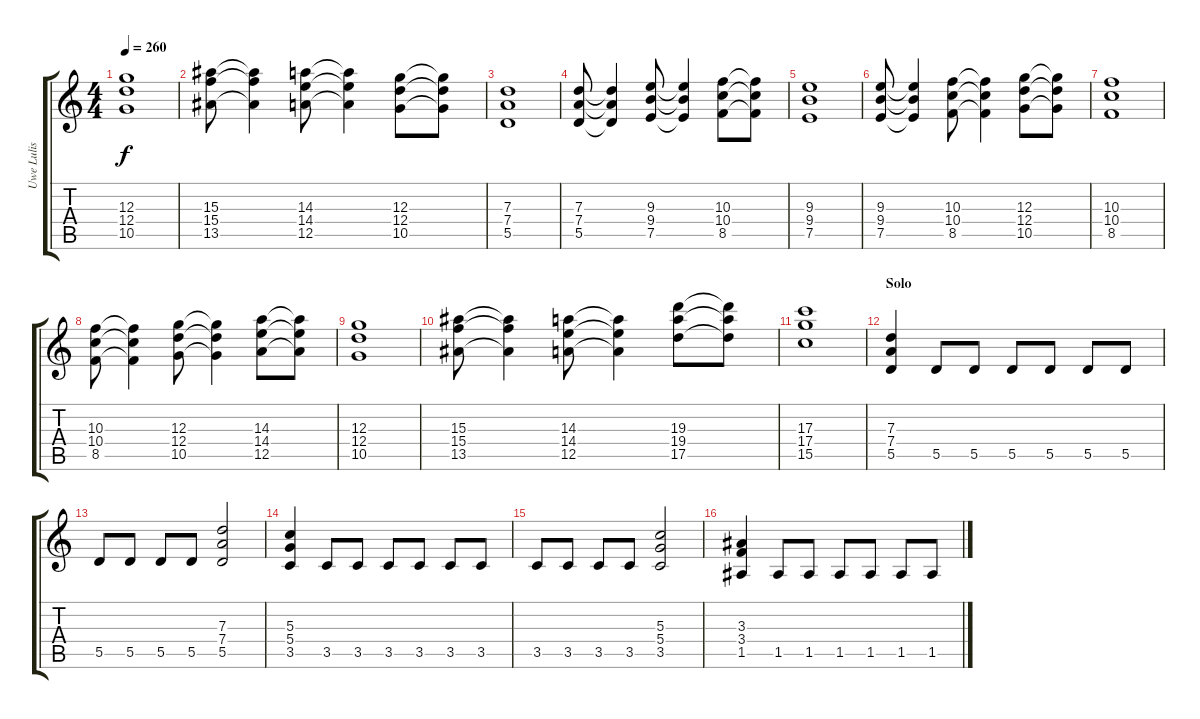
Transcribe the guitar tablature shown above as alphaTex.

\track ("Uwe Lulis" "Uwe Lulis") {instrument distortionguitar}
\staff {score tabs}
\tuning (E4 B3 G3 D3 A2 E2) {hide}
\ts (4 4)
\tempo 260
\clef g2
\ks c
(12.3 12.4 10.5).1{dy f} |
(15.3 15.4 13.5).8 (15.3{t} 15.4{t} 13.5{t}).4 (14.3 14.4 12.5).8 (14.3{t} 14.4{t} 12.5{t}).4 (12.3 12.4 10.5).8 (12.3{t} 12.4{t} 10.5{t}).8 |
(7.3 7.4 5.5).1 |
(7.3 7.4 5.5).8 (7.3{t} 7.4{t} 5.5{t}).4 (9.3 9.4 7.5).8 (9.3{t} 9.4{t} 7.5{t}).4 (10.3 10.4 8.5).8 (10.3{t} 10.4{t} 8.5{t}).8 |
(9.3 9.4 7.5).1 |
(9.3 9.4 7.5).8 (9.3{t} 9.4{t} 7.5{t}).4 (10.3 10.4 8.5).8 (10.3{t} 10.4{t} 8.5{t}).4 (12.3 12.4 10.5).8 (12.3{t} 12.4{t} 10.5{t}).8 |
(10.3 10.4 8.5).1 |
(10.3 10.4 8.5).8 (10.3{t} 10.4{t} 8.5{t}).4 (12.3 12.4 10.5).8 (12.3{t} 12.4{t} 10.5{t}).4 (14.3 14.4 12.5).8 (14.3{t} 14.4{t} 12.5{t}).8 |
(12.3 12.4 10.5).1 |
(15.3 15.4 13.5).8 (15.3{t} 15.4{t} 13.5{t}).4 (14.3 14.4 12.5).8 (14.3{t} 14.4{t} 12.5{t}).4 (19.3 19.4 17.5).8 (19.3{t} 19.4{t} 17.5{t}).8 |
(17.3 17.4 15.5).1 |
\section ("" "Solo")
(7.3 7.4 5.5).4 5.5.8 5.5.8 5.5.8 5.5.8 5.5.8 5.5.8 |
5.5.8 5.5.8 5.5.8 5.5.8 (7.3 7.4 5.5).2 |
(5.3 5.4 3.5).4 3.5.8 3.5.8 3.5.8 3.5.8 3.5.8 3.5.8 |
3.5.8 3.5.8 3.5.8 3.5.8 (5.3 5.4 3.5).2 |
(3.3 3.4 1.5).4 1.5.8 1.5.8 1.5.8 1.5.8 1.5.8 1.5.8
